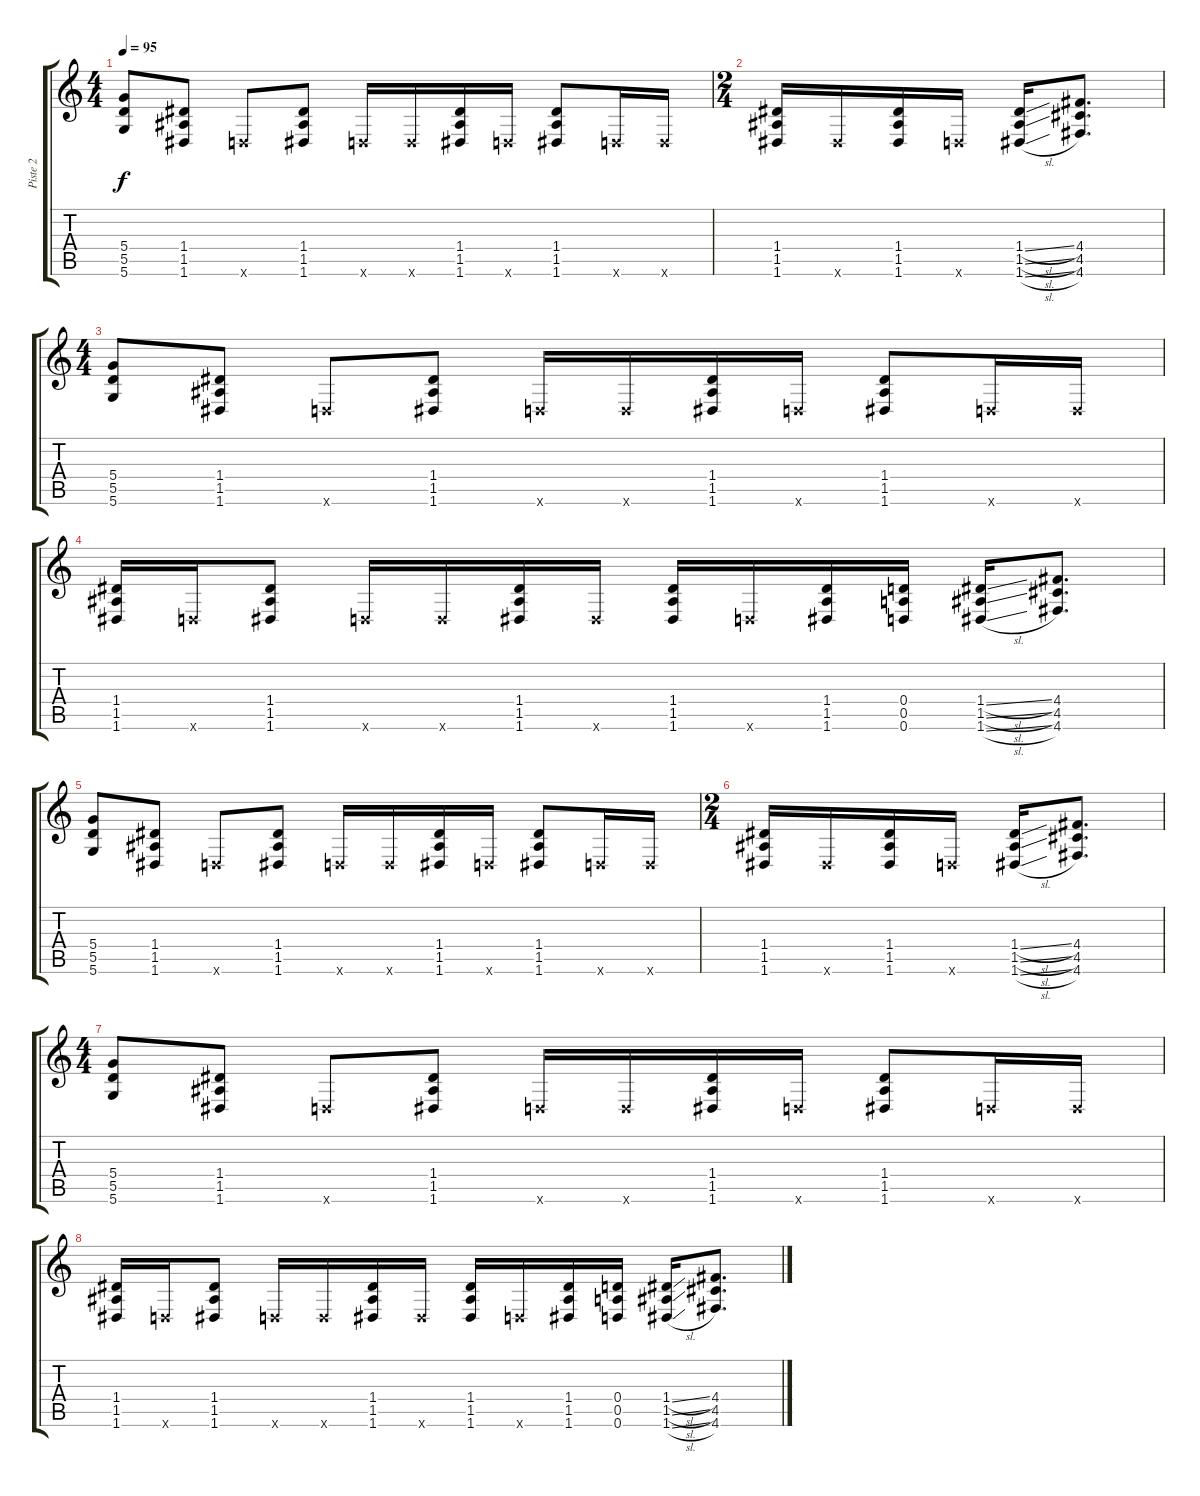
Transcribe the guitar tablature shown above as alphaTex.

\track ("Piste 2" "Piste 2") {instrument overdrivenguitar}
\staff {score tabs}
\tuning (E4 B3 G3 D3 A2 D2) {hide}
\ts (4 4)
\tempo 95
\clef g2
\ks c
(5.4 5.5 5.6).8{dy f} (1.4 1.5 1.6).8 0.6{x}.8 (1.4 1.5 1.6).8 0.6{x}.16 0.6{x}.16 (1.4 1.5 1.6).16 0.6{x}.16 (1.4 1.5 1.6).8 0.6{x}.16 0.6{x}.16 |
\ts (2 4)
(1.4 1.5 1.6).16 1.6{x}.16 (1.4 1.5 1.6).16 0.6{x}.16 (1.4{sl} 1.5{sl} 1.6{sl}).16 (4.4 4.5 4.6).8{d} |
\ts (4 4)
(5.4 5.5 5.6).8 (1.4 1.5 1.6).8 0.6{x}.8 (1.4 1.5 1.6).8 0.6{x}.16 0.6{x}.16 (1.4 1.5 1.6).16 0.6{x}.16 (1.4 1.5 1.6).8 0.6{x}.16 0.6{x}.16 |
(1.4 1.5 1.6).16 0.6{x}.16 (1.4 1.5 1.6).8 0.6{x}.16 0.6{x}.16 (1.4 1.5 1.6).16 1.6{x}.16 (1.4 1.5 1.6).16 0.6{x}.16 (1.4 1.5 1.6).16 (0.4 0.5 0.6).16 (1.4{sl} 1.5{sl} 1.6{sl}).16 (4.4 4.5 4.6).8{d} |
(5.4 5.5 5.6).8 (1.4 1.5 1.6).8 0.6{x}.8 (1.4 1.5 1.6).8 0.6{x}.16 0.6{x}.16 (1.4 1.5 1.6).16 0.6{x}.16 (1.4 1.5 1.6).8 0.6{x}.16 0.6{x}.16 |
\ts (2 4)
(1.4 1.5 1.6).16 1.6{x}.16 (1.4 1.5 1.6).16 0.6{x}.16 (1.4{sl} 1.5{sl} 1.6{sl}).16 (4.4 4.5 4.6).8{d} |
\ts (4 4)
(5.4 5.5 5.6).8 (1.4 1.5 1.6).8 0.6{x}.8 (1.4 1.5 1.6).8 0.6{x}.16 0.6{x}.16 (1.4 1.5 1.6).16 0.6{x}.16 (1.4 1.5 1.6).8 0.6{x}.16 0.6{x}.16 |
(1.4 1.5 1.6).16 0.6{x}.16 (1.4 1.5 1.6).8 0.6{x}.16 0.6{x}.16 (1.4 1.5 1.6).16 1.6{x}.16 (1.4 1.5 1.6).16 0.6{x}.16 (1.4 1.5 1.6).16 (0.4 0.5 0.6).16 (1.4{sl} 1.5{sl} 1.6{sl}).16 (4.4 4.5 4.6).8{d}
